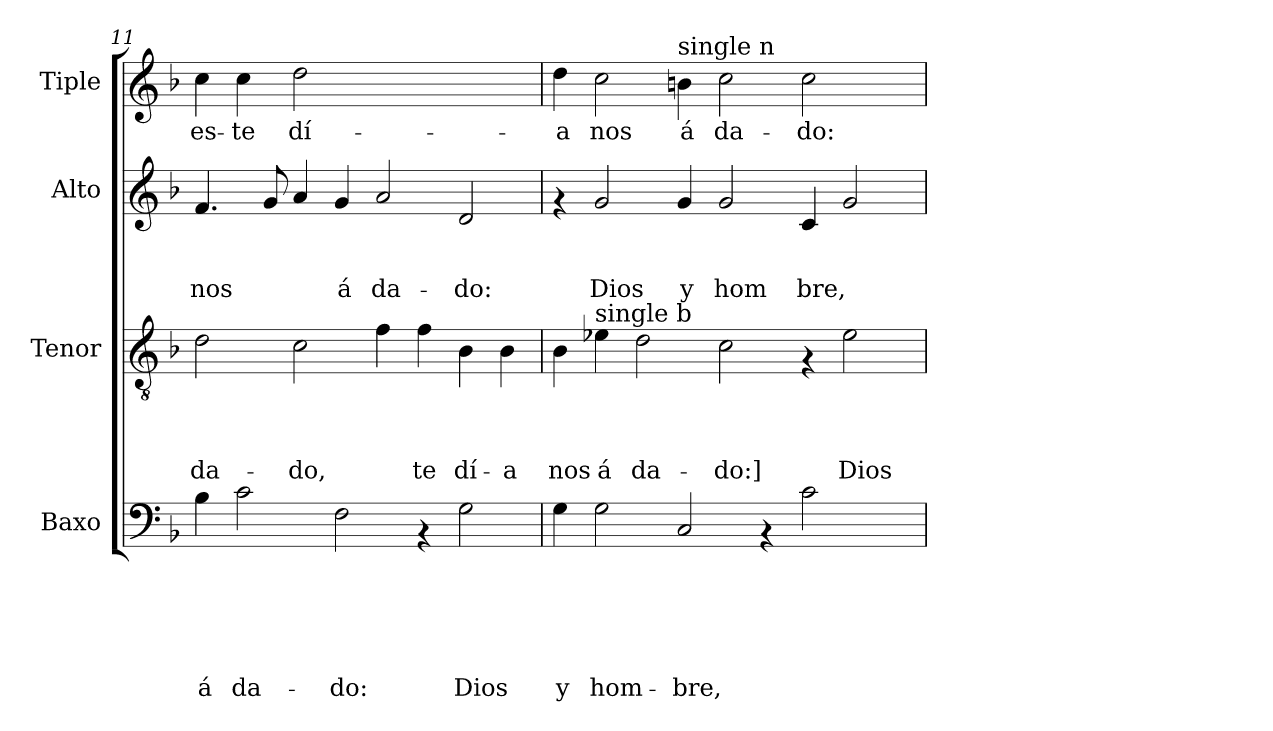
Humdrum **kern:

**kern	**text	**text	**text	**text	**text	**text	**kern	**text	**text	**text	**text	**kern	**text	**text	**text	**kern	**text
*part4	*part4	*part4	*part4	*part4	*part4	*part4	*part3	*part3	*part3	*part3	*part3	*part2	*part2	*part2	*part2	*part1	*part1
*staff4	*staff4	*staff4	*staff4	*staff4	*staff4	*staff4	*staff3	*staff3	*staff3	*staff3	*staff3	*staff2	*staff2	*staff2	*staff2	*staff1	*staff1
*I"Baxo	*	*	*	*	*	*	*I"Tenor	*	*	*	*	*I"Alto	*	*	*	*I"Tiple	*
*clefF4	*	*	*	*	*	*	*clefGv2	*	*	*	*	*clefG2	*	*	*	*clefG2	*
*k[b-]	*	*	*	*	*	*	*k[b-]	*	*	*	*	*k[b-]	*	*	*	*k[b-]	*
*F:	*	*	*	*	*	*	*F:	*	*	*	*	*F:	*	*	*	*F:	*
=11	=11	=11	=11	=11	=11	=11	=11	=11	=11	=11	=11	=11	=11	=11	=11	=11	=11
!	!	!	!	!	!	!LO:LY:b	!	!	!	!	!LO:LY:b	!	!	!	!LO:LY:b	!	!LO:LY:b
4B-\	.	.	.	.	.	á	2d\	.	.	.	da-	4.f/	.	.	nos	4cc\	es-
!	!	!	!	!	!	!LO:LY:b	!	!	!	!	!	!	!	!	!	!	!LO:LY:b
2c\	.	.	.	.	.	da-	.	.	.	.	.	.	.	.	.	4cc\	-te
.	.	.	.	.	.	.	.	.	.	.	.	8g/	.	.	.	.	.
!	!	!	!	!	!	!	!	!	!	!	!LO:LY:b	!	!	!	!	!	!LO:LY:b
.	.	.	.	.	.	.	2c\	.	.	.	-do,	4a/	.	.	.	2dd\	dí-
!	!	!	!	!	!	!LO:LY:b	!	!	!	!	!	!	!	!	!LO:LY:b	!	!
2F\	.	.	.	.	.	-do:	.	.	.	.	.	4g/	.	.	á	.	.
!	!	!	!	!	!	!	!	!	!	!	!	!	!	!	!LO:LY:b	!	!
.	.	.	.	.	.	.	4f\	.	.	.	.	2a/	.	.	da-	1ryy	.
!	!	!	!	!	!	!	!	!	!	!	!LO:LY:b	!	!	!	!	!	!
4rAA	.	.	.	.	.	.	4f\	.	.	.	te	.	.	.	.	.	.
!	!	!	!	!	!	!LO:LY:b	!	!	!	!	!LO:LY:b	!	!	!	!LO:LY:b	!	!
2G\	.	.	.	.	.	Dios	4B-\	.	.	.	dí-	2d/	.	.	-do:	.	.
!	!	!	!	!	!	!	!	!	!	!	!LO:LY:b	!	!	!	!	!	!
.	.	.	.	.	.	.	4B-\	.	.	.	-a	.	.	.	.	.	.
=12	=12	=12	=12	=12	=12	=12	=12	=12	=12	=12	=12	=12	=12	=12	=12	=12	=12
!	!	!	!	!	!	!LO:LY:b	!	!	!	!	!LO:LY:b	!	!	!	!	!	!LO:LY:b
4G\	.	.	.	.	.	y	4B-\	.	.	.	nos	4rf	.	.	.	4dd\	-a
!	!	!	!	!	!	!	!LO:TX:a:t=single b	!	!	!	!	!	!	!	!	!	!
!	!	!	!	!	!	!LO:LY:b	!	!	!	!	!LO:LY:b	!	!	!	!LO:LY:b	!	!LO:LY:b
2G\	.	.	.	.	.	hom-	4e-\	.	.	.	á	2g/	.	.	Dios	2cc\	nos
!	!	!	!	!	!	!	!	!	!	!	!LO:LY:b	!	!	!	!	!	!
.	.	.	.	.	.	.	2d\	.	.	.	da-	.	.	.	.	.	.
!	!	!	!	!	!	!	!	!	!	!	!	!	!	!	!	!LO:TX:a:t=single n	!
!	!	!	!	!	!	!LO:LY:b	!	!	!	!	!	!	!	!	!LO:LY:b	!	!LO:LY:b
2C/	.	.	.	.	.	-bre,	.	.	.	.	.	4g/	.	.	y	4b\	á
!	!	!	!	!	!	!	!	!	!	!	!LO:LY:b	!	!	!	!LO:LY:b	!	!LO:LY:b
.	.	.	.	.	.	.	2c\	.	.	.	-do:]	2g/	.	.	hom	2cc\	da-
4rAA	.	.	.	.	.	.	.	.	.	.	.	.	.	.	.	.	.
!	!	!	!	!	!	!	!	!	!	!	!	!	!	!	!LO:LY:b	!	!LO:LY:b
2c\	.	.	.	.	.	.	4rF	.	.	.	.	4c/	.	.	bre,	2cc\	-do:
!	!	!	!	!	!	!	!	!	!	!	!LO:LY:b	!	!	!	!	!	!
.	.	.	.	.	.	.	2e-\	.	.	.	Dios	2g/	.	.	.	.	.
4ryy	.	.	.	.	.	.	.	.	.	.	.	.	.	.	.	4ryy	.
=	=	=	=	=	=	=	=	=	=	=	=	=	=	=	=	=	=
*-	*-	*-	*-	*-	*-	*-	*-	*-	*-	*-	*-	*-	*-	*-	*-	*-	*-
